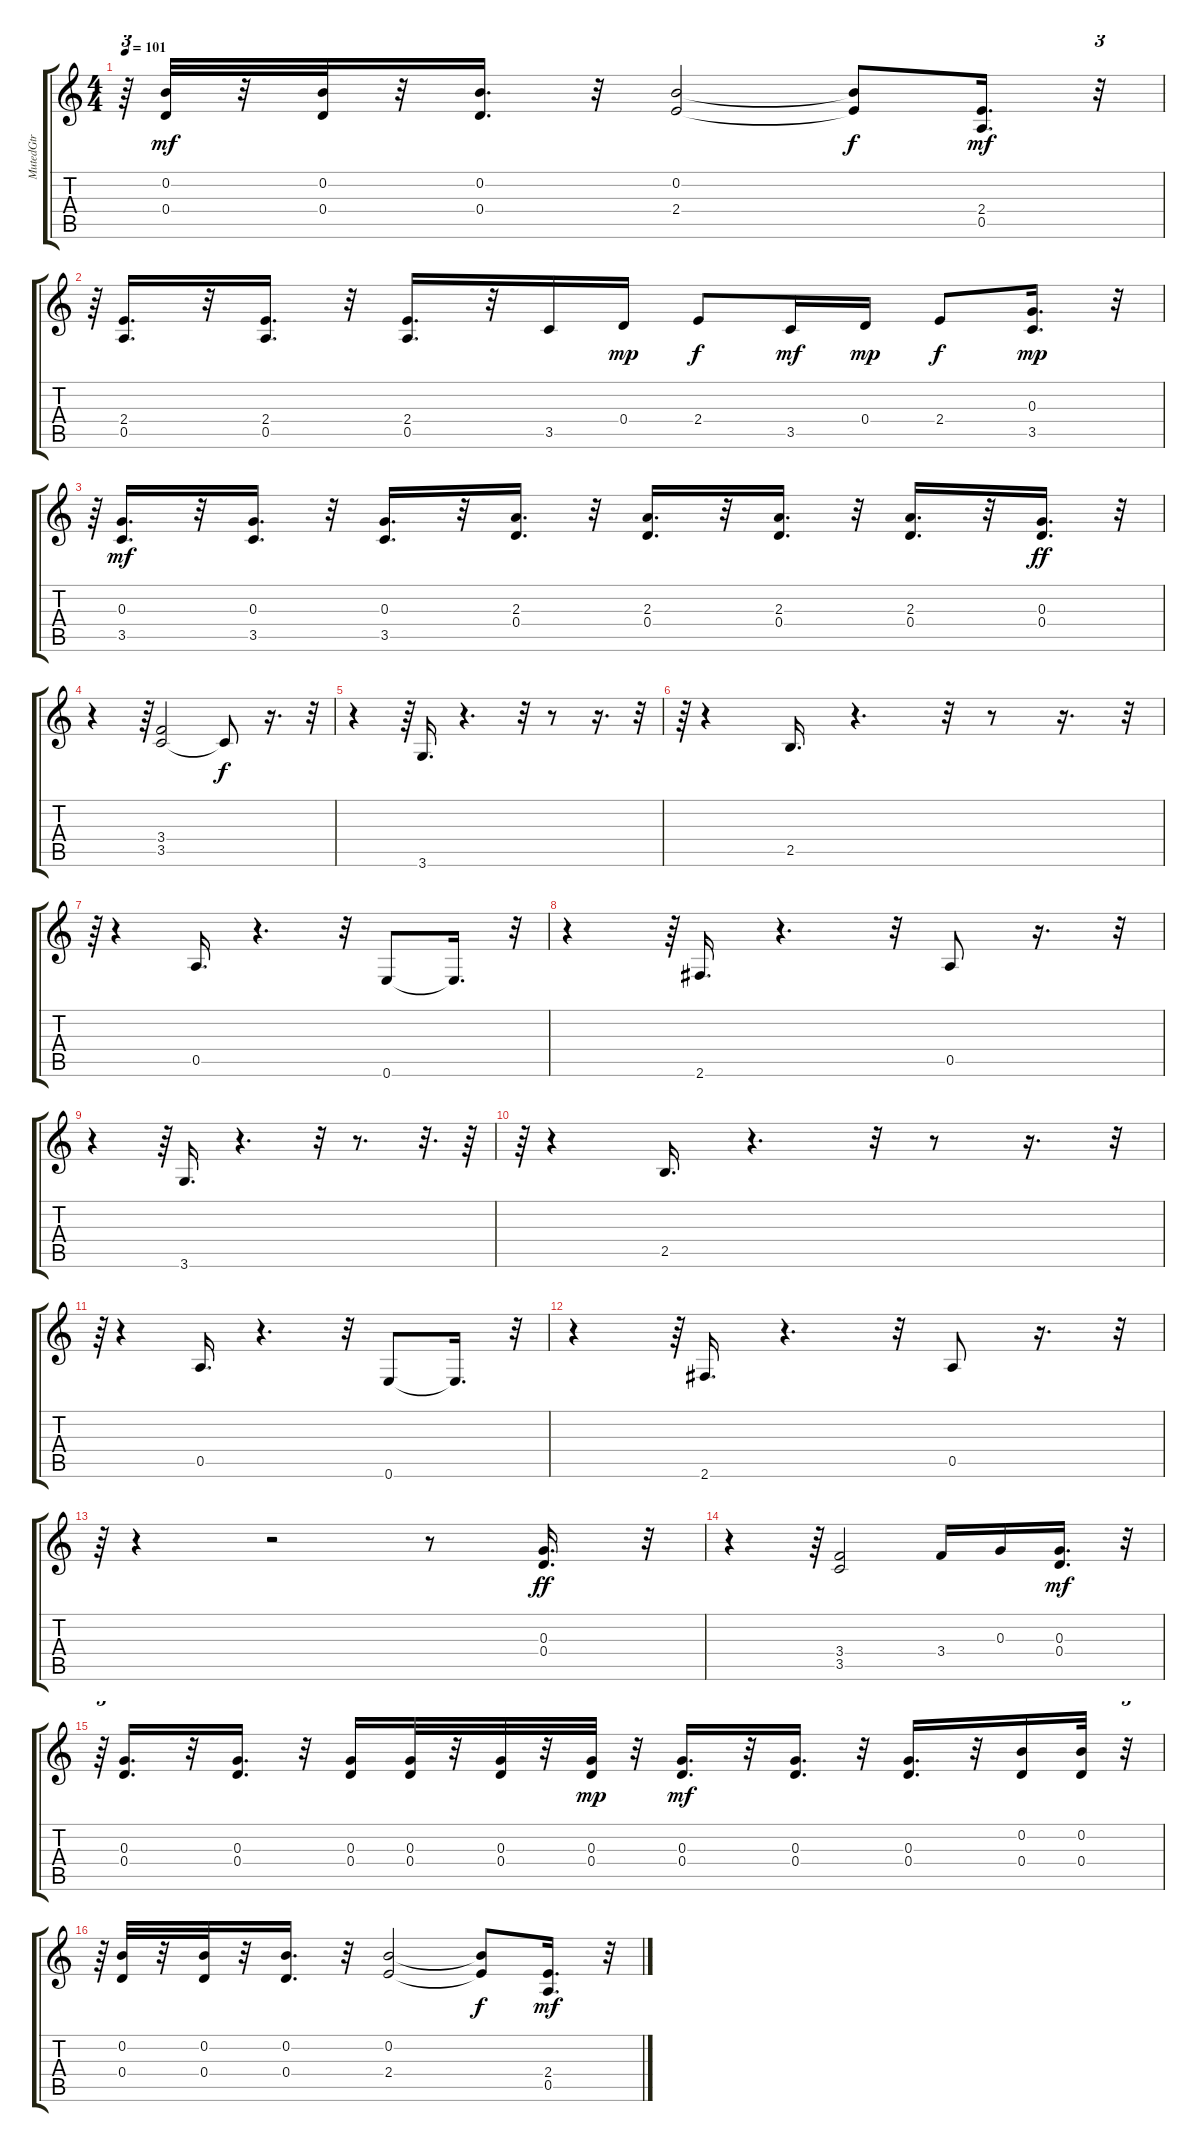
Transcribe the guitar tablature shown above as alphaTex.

\track ("MutedGtr" "MutedGtr") {instrument electricguitarmuted}
\staff {score tabs}
\tuning (E4 B3 G3 D3 A2 E2) {hide}
\ts (4 4)
\tempo 101
\clef g2
\ks c
r.64{tu (3 2) dy mf} (0.2 0.4).32 r.32 (0.2 0.4).32 r.32 (0.2 0.4).16{d} r.32 (0.2 2.4).2 (0.2{t} 2.4{t}).8{dy f} (2.4 0.5).16{d dy mf} r.32{tu (3 2)} |
r.64{tu (3 2)} (2.4 0.5).16{d} r.32 (2.4 0.5).16{d} r.32 (2.4 0.5).16{d} r.32 3.5.16 0.4.16{dy mp} 2.4.8{dy f} 3.5.16{dy mf} 0.4.16{dy mp} 2.4.8{dy f} (0.3 3.5).16{d dy mp} r.32{tu (3 2)} |
r.64{tu (3 2)} (0.3 3.5).16{d dy mf} r.32 (0.3 3.5).16{d} r.32 (0.3 3.5).16{d} r.32 (2.3 0.4).16{d} r.32 (2.3 0.4).16{d} r.32 (2.3 0.4).16{d} r.32 (2.3 0.4).16{d} r.32 (0.3 0.4).16{d dy ff} r.32{tu (3 2)} |
r.4 r.64{tu (3 2)} (3.4 3.5).2 3.5{t}.8{dy f} r.16{d} r.32{tu (3 2)} |
r.4 r.64{tu (3 2)} 3.6.16{d} r.4{d} r.32 r.8 r.16{d} r.32{tu (3 2)} |
r.64{tu (3 2)} r.4 2.5.16{d} r.4{d} r.32 r.8 r.16{d} r.32{tu (3 2)} |
r.64{tu (3 2)} r.4 0.5.16{d} r.4{d} r.32 0.6.8 0.6{t}.16{d} r.32{tu (3 2)} |
r.4 r.64{tu (3 2)} 2.6.16{d} r.4{d} r.32 0.5.8 r.16{d} r.32{tu (3 2)} |
r.4 r.64{tu (3 2)} 3.6.16{d} r.4{d} r.32 r.8{d} r.32{d} r.64 |
r.64{tu (3 2)} r.4 2.5.16{d} r.4{d} r.32 r.8 r.16{d} r.32{tu (3 2)} |
r.64{tu (3 2)} r.4 0.5.16{d} r.4{d} r.32 0.6.8 0.6{t}.16{d} r.32{tu (3 2)} |
r.4 r.64{tu (3 2)} 2.6.16{d} r.4{d} r.32 0.5.8 r.16{d} r.32{tu (3 2)} |
r.64{tu (3 2)} r.4 r.2 r.8 (0.3 0.4).16{d dy ff} r.32{tu (3 2)} |
r.4 r.64{tu (3 2)} (3.4 3.5).2 3.4.16 0.3.16 (0.3 0.4).16{d dy mf} r.32{tu (3 2)} |
r.64{tu (3 2)} (0.3 0.4).16{d} r.32 (0.3 0.4).16{d} r.32 (0.3 0.4).16 (0.3 0.4).32 r.32 (0.3 0.4).32 r.32 (0.3 0.4).32{dy mp} r.32 (0.3 0.4).16{d dy mf} r.32 (0.3 0.4).16{d} r.32 (0.3 0.4).16{d} r.32 (0.2 0.4).16 (0.2 0.4).32 r.32{tu (3 2)} |
r.64{tu (3 2)} (0.2 0.4).32 r.32 (0.2 0.4).32 r.32 (0.2 0.4).16{d} r.32 (0.2 2.4).2 (0.2{t} 2.4{t}).8{dy f} (2.4 0.5).16{d dy mf} r.32{tu (3 2)}
